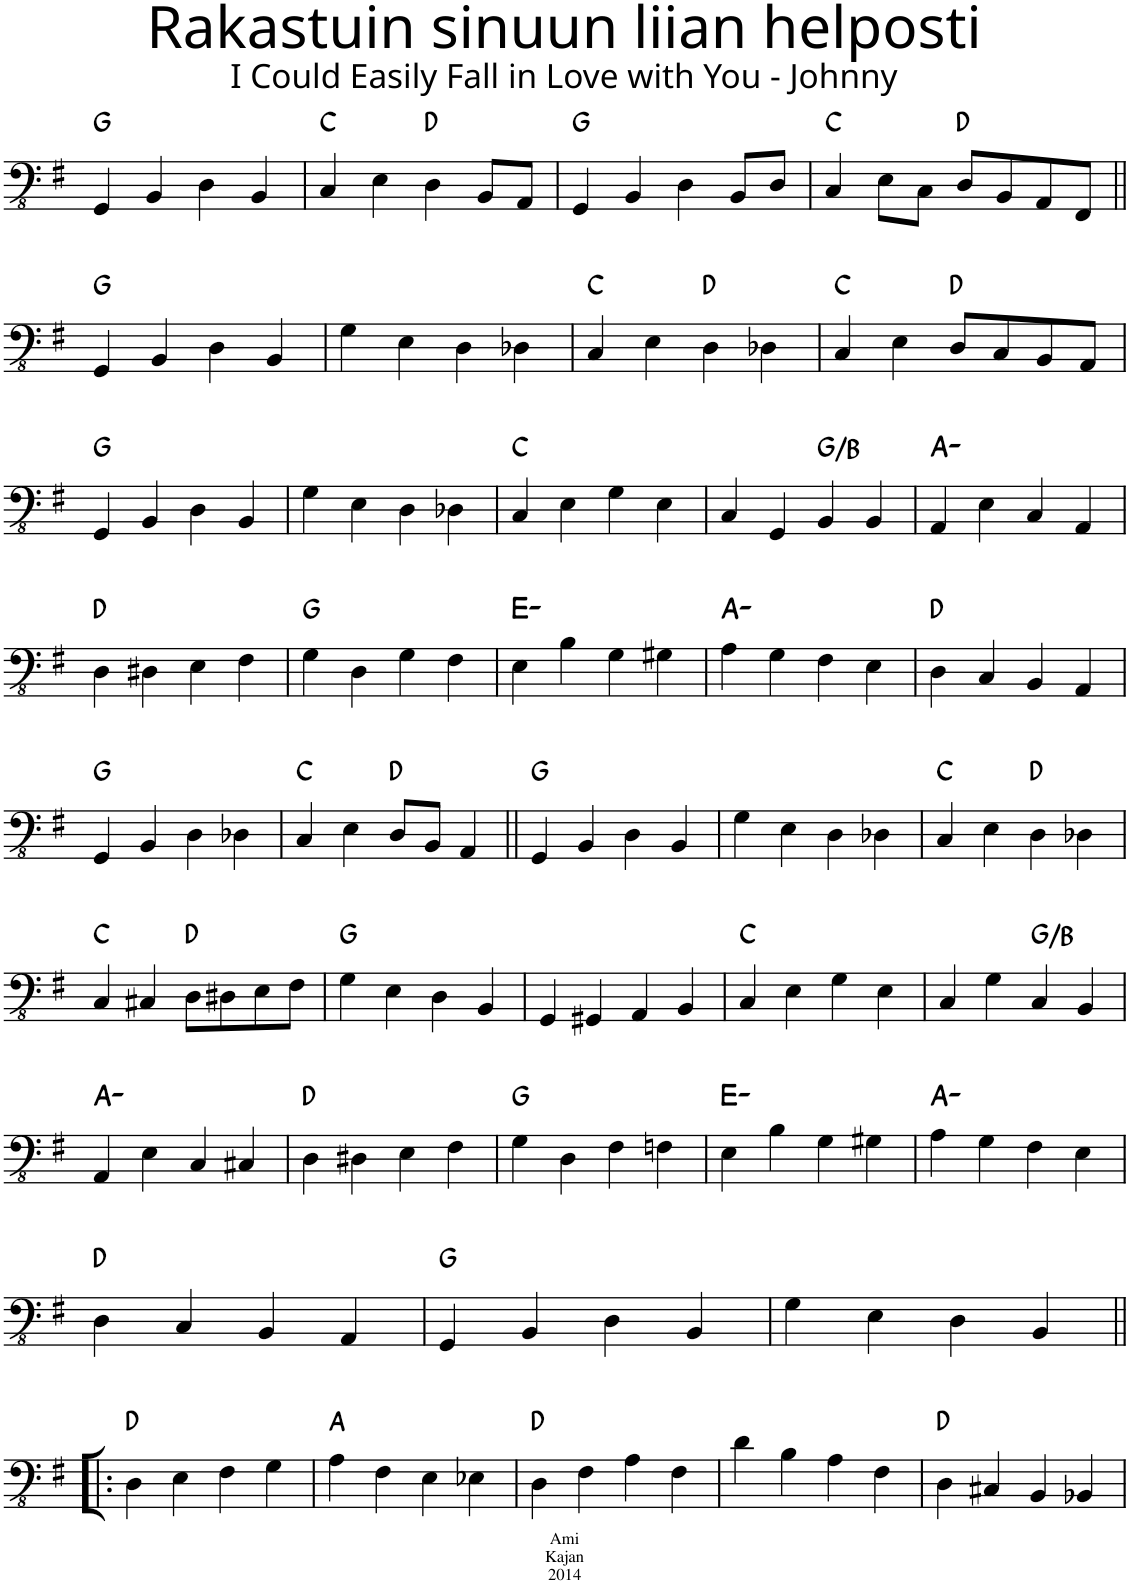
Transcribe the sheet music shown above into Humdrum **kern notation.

**kern	**harte
*part1	*part1
*staff1	*
*I"Fretless Electric Bass	*
*clefFv4	*
*k[f#]	*
=1	=1
4GGG/	G:maj
4BBB/	.
4DD\	.
4BBB/	.
=2	=2
4CC/	C:maj
4EE\	.
4DD\	D:maj
8BBB/L	.
8AAA/J	.
=3	=3
4GGG/	G:maj
4BBB/	.
4DD\	.
8BBB/L	.
8DD/J	.
=4	=4
4CC/	C:maj
8EE\L	.
8CC\J	.
8DD/L	D:maj
8BBB/	.
8AAA/	.
8FFF#/J	.
!!LO:LB:g=z
=5||	=5||
4GGG/	G:maj
4BBB/	.
4DD\	.
4BBB/	.
=6	=6
4GG\	.
4EE\	.
4DD\	.
4DD-X\	.
=7	=7
4CC/	C:maj
4EE\	.
4DD\	D:maj
4DD-X\	.
=8	=8
4CC/	C:maj
4EE\	.
8DD/L	D:maj
8CC/	.
8BBB/	.
8AAA/J	.
!!LO:LB:g=z
=9	=9
4GGG/	G:maj
4BBB/	.
4DD\	.
4BBB/	.
=10	=10
4GG\	.
4EE\	.
4DD\	.
4DD-X\	.
=11	=11
4CC/	C:maj
4EE\	.
4GG\	.
4EE\	.
=12	=12
4CC/	.
4GGG/	.
4BBB/	G:maj/3
4BBB/	.
=13	=13
4AAA/	A:min
4EE\	.
4CC/	.
4AAA/	.
!!LO:LB:g=z
=14	=14
4DD\	D:maj
4DD#X\	.
4EE\	.
4FF#\	.
=15	=15
4GG\	G:maj
4DD\	.
4GG\	.
4FF#\	.
=16	=16
4EE\	E:min
4BB\	.
4GG\	.
4GG#X\	.
=17	=17
4AA\	A:min
4GG\	.
4FF#\	.
4EE\	.
=18	=18
4DD\	D:maj
4CC/	.
4BBB/	.
4AAA/	.
!!LO:LB:g=z
=19	=19
4GGG/	G:maj
4BBB/	.
4DD\	.
4DD-X\	.
=20	=20
4CC/	C:maj
4EE\	.
8DD/L	D:maj
8BBB/J	.
4AAA/	.
=21||	=21||
4GGG/	G:maj
4BBB/	.
4DD\	.
4BBB/	.
=22	=22
4GG\	.
4EE\	.
4DD\	.
4DD-X\	.
=23	=23
4CC/	C:maj
4EE\	.
4DD\	D:maj
4DD-X\	.
!!LO:LB:g=z
=24	=24
4CC/	C:maj
4CC#X/	.
8DD\L	D:maj
8DD#X\	.
8EE\	.
8FF#\J	.
=25	=25
4GG\	G:maj
4EE\	.
4DD\	.
4BBB/	.
=26	=26
4GGG/	.
4GGG#X/	.
4AAA/	.
4BBB/	.
=27	=27
4CC/	C:maj
4EE\	.
4GG\	.
4EE\	.
=28	=28
4CC/	.
4GG\	.
4CC/	G:maj/3
4BBB/	.
!!LO:LB:g=z
=29	=29
4AAA/	A:min
4EE\	.
4CC/	.
4CC#X/	.
=30	=30
4DD\	D:maj
4DD#X\	.
4EE\	.
4FF#\	.
=31	=31
4GG\	G:maj
4DD\	.
4FF#\	.
4FFn\	.
=32	=32
4EE\	E:min
4BB\	.
4GG\	.
4GG#X\	.
=33	=33
4AA\	A:min
4GG\	.
4FF#\	.
4EE\	.
!!LO:LB:g=z
=34	=34
4DD\	D:maj
4CC/	.
4BBB/	.
4AAA/	.
=35	=35
4GGG/	G:maj
4BBB/	.
4DD\	.
4BBB/	.
=36	=36
4GG\	.
4EE\	.
4DD\	.
4BBB/	.
!!LO:LB:g=z
=37!|:	=37!|:
4DD\	D:maj
4EE\	.
4FF#\	.
4GG\	.
=38	=38
4AA\	A:maj
4FF#\	.
4EE\	.
4EE-X\	.
=39	=39
4DD\	D:maj
4FF#\	.
4AA\	.
4FF#\	.
=40	=40
4D\	.
4BB\	.
4AA\	.
4FF#\	.
=41	=41
4DD\	D:maj
4CC#X/	.
4BBB/	.
4BBB-X/	.
=	=
*-	*-
